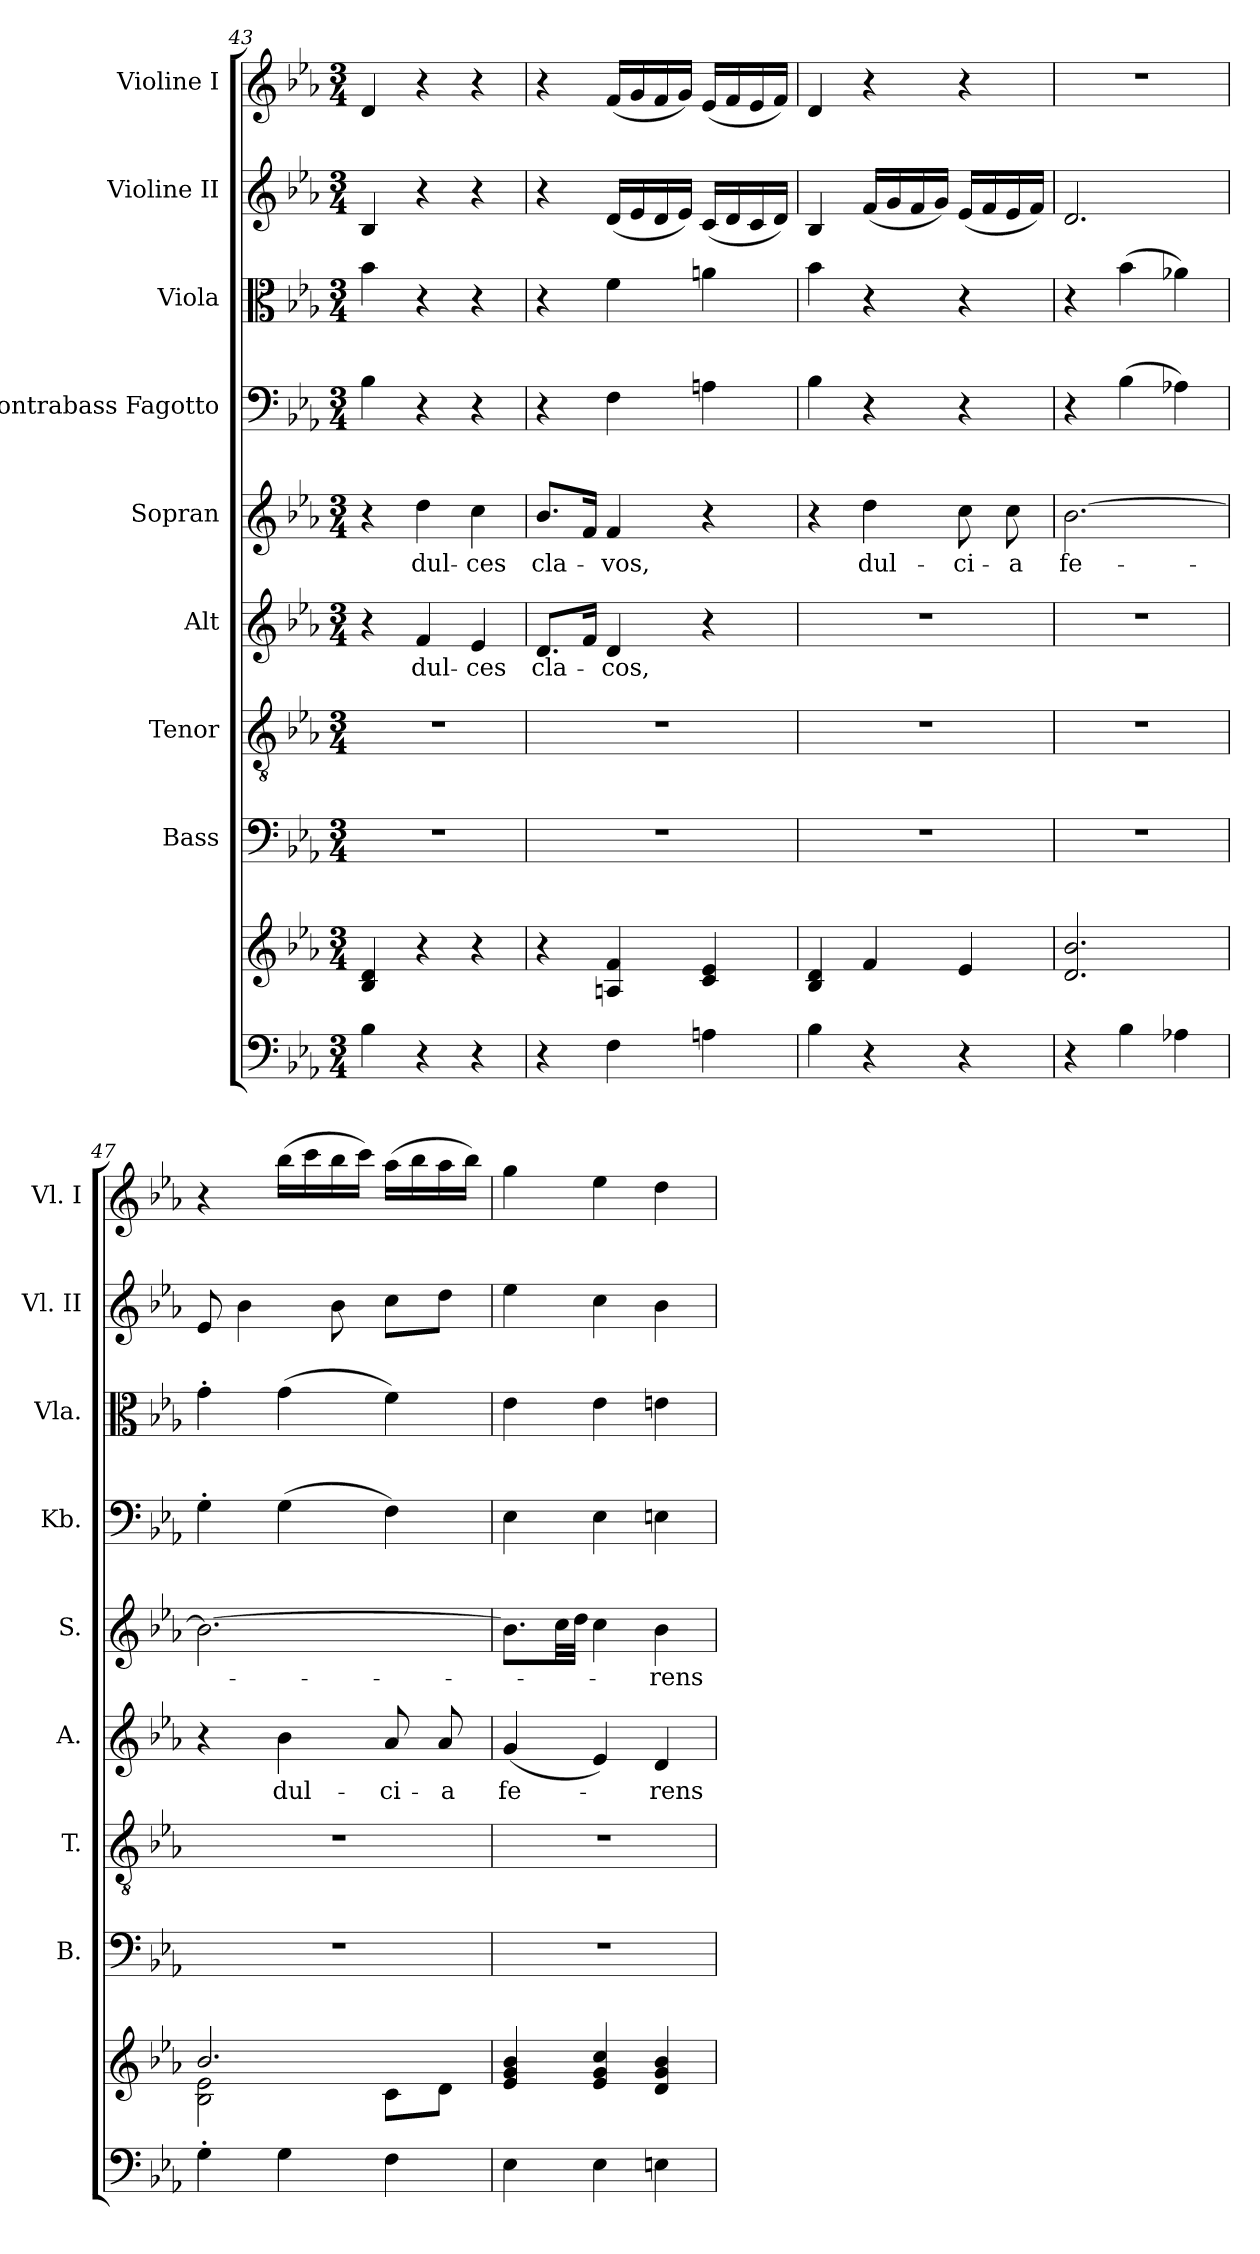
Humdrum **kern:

**kern	**kern	**kern	**kern	**kern	**text	**kern	**text	**kern	**kern	**kern	**kern
*part9	*part9	*part8	*part7	*part6	*part6	*part5	*part5	*part4	*part3	*part2	*part1
*staff10	*staff9	*staff8	*staff7	*staff6	*staff6	*staff5	*staff5	*staff4	*staff3	*staff2	*staff1
*	*	*I"Bass	*I"Tenor	*I"Alt	*	*I"Sopran	*	*I"Kontrabass Fagotto	*I"Viola	*I"Violine II	*I"Violine I
*	*	*I'B.	*I'T.	*I'A.	*	*I'S.	*	*I'Kb.	*I'Vla.	*I'Vl. II	*I'Vl. I
*clefF4	*clefG2	*clefF4	*clefGv2	*clefG2	*	*clefG2	*	*clefF4	*clefC3	*clefG2	*clefG2
*	*	*	*	*	*	*	*	*ITrd7c12	*	*	*
*k[b-e-a-]	*k[b-e-a-]	*k[b-e-a-]	*k[b-e-a-]	*k[b-e-a-]	*	*k[b-e-a-]	*	*k[b-e-a-]	*k[b-e-a-]	*k[b-e-a-]	*k[b-e-a-]
*E-:	*E-:	*E-:	*E-:	*E-:	*	*E-:	*	*E-:	*E-:	*E-:	*E-:
*M3/4	*M3/4	*M3/4	*M3/4	*M3/4	*	*M3/4	*	*M3/4	*M3/4	*M3/4	*M3/4
=43	=43	=43	=43	=43	=43	=43	=43	=43	=43	=43	=43
4B-\	4B-/ 4d/	2.r	2.r	4r	.	4r	.	4BB-\	4b-\	4B-/	4d/
!	!	!	!	!	!LO:LY:b	!	!LO:LY:b	!	!	!	!
4r	4r	.	.	4f/	dul-	4dd\	dul-	4r	4r	4r	4r
!	!	!	!	!	!LO:LY:b	!	!LO:LY:b	!	!	!	!
4r	4r	.	.	4e-/	-ces	4cc\	-ces	4r	4r	4r	4r
=44	=44	=44	=44	=44	=44	=44	=44	=44	=44	=44	=44
!	!	!	!	!	!LO:LY:b	!	!LO:LY:b	!	!	!	!
4r	4r	2.r	2.r	8.d/L	cla-	8.b-/L	cla-	4r	4r	4r	4r
.	.	.	.	16f/Jk	.	16f/Jk	.	.	.	.	.
!	!	!	!	!	!LO:LY:b	!	!LO:LY:b	!	!	!	!
4F\	4An/ 4f/	.	.	4d/	-cos,	4f/	-vos,	4FF\	4f\	(<16d/LL	(<16f/LL
.	.	.	.	.	.	.	.	.	.	16e-/	16g/
.	.	.	.	.	.	.	.	.	.	16d/	16f/
.	.	.	.	.	.	.	.	.	.	16e-/JJ)	16g/JJ)
4An\	4c/ 4e-/	.	.	4r	.	4r	.	4AAn\	4an\	(<16c/LL	(<16e-/LL
.	.	.	.	.	.	.	.	.	.	16d/	16f/
.	.	.	.	.	.	.	.	.	.	16c/	16e-/
.	.	.	.	.	.	.	.	.	.	16d/JJ)	16f/JJ)
=45	=45	=45	=45	=45	=45	=45	=45	=45	=45	=45	=45
4B-\	4B-/ 4d/	2.r	2.r	2.r	.	4r	.	4BB-\	4b-\	4B-/	4d/
!	!	!	!	!	!	!	!LO:LY:b	!	!	!	!
4r	4f/	.	.	.	.	4dd\	dul-	4r	4r	(<16f/LL	4r
.	.	.	.	.	.	.	.	.	.	16g/	.
.	.	.	.	.	.	.	.	.	.	16f/	.
.	.	.	.	.	.	.	.	.	.	16g/JJ)	.
!	!	!	!	!	!	!	!LO:LY:b	!	!	!	!
4r	4e-/	.	.	.	.	8cc\	-ci-	4r	4r	(<16e-/LL	4r
.	.	.	.	.	.	.	.	.	.	16f/	.
!	!	!	!	!	!	!	!LO:LY:b	!	!	!	!
.	.	.	.	.	.	8cc\	-a	.	.	16e-/	.
.	.	.	.	.	.	.	.	.	.	16f/JJ)	.
!!LO:PB:g=z
=46	=46	=46	=46	=46	=46	=46	=46	=46	=46	=46	=46
!	!	!	!	!	!	!	!LO:LY:b	!	!	!	!
4r	2.d/ 2.b-/	2.r	2.r	2.r	.	[2.b-\	fe-	4r	4r	2.d/	2.r
4B-\	.	.	.	.	.	.	.	(>4BB-\	(>4b-\	.	.
4A-X\	.	.	.	.	.	.	.	4AA-X\)	4a-X\)	.	.
=47	=47	=47	=47	=47	=47	=47	=47	=47	=47	=47	=47
*	*^	*	*	*	*	*	*	*	*	*	*
4G'>\	2.b-/	2B-\ 2e-\	2.r	2.r	4r	.	2.b-\_	.	4GG'>\	4g'>\	8e-/	4r
.	.	.	.	.	.	.	.	.	.	.	4b-\	.
!	!	!	!	!	!	!LO:LY:b	!	!	!	!	!	!
4G\	.	.	.	.	4b-\	dul-	.	.	(>4GG\	(>4g\	.	(>16bb-\LL
.	.	.	.	.	.	.	.	.	.	.	.	16ccc\
.	.	.	.	.	.	.	.	.	.	.	8b-\	16bb-\
.	.	.	.	.	.	.	.	.	.	.	.	16ccc\JJ)
!	!	!	!	!	!	!LO:LY:b	!	!	!	!	!	!
4F\	.	8c\L	.	.	8a-/	-ci-	.	.	4FF\)	4f\)	8cc\L	(>16aa-\LL
.	.	.	.	.	.	.	.	.	.	.	.	16bb-\
!	!	!	!	!	!	!LO:LY:b	!	!	!	!	!	!
.	.	8d\J	.	.	8a-/	-a	.	.	.	.	8dd\J	16aa-\
.	.	.	.	.	.	.	.	.	.	.	.	16bb-\JJ)
*	*v	*v	*	*	*	*	*	*	*	*	*	*
=48	=48	=48	=48	=48	=48	=48	=48	=48	=48	=48	=48
!	!	!	!	!	!LO:LY:b	!	!	!	!	!	!
4E-\	4e-/ 4g/ 4b-/	2.r	2.r	(<4g/	fe-	8.b-\L]	.	4EE-\	4e-\	4ee-\	4gg\
.	.	.	.	.	.	32cc\LL	.	.	.	.	.
.	.	.	.	.	.	32dd\JJJ	.	.	.	.	.
4E-\	4e-/ 4g/ 4cc/	.	.	4e-/)	.	4cc\	.	4EE-\	4e-\	4cc\	4ee-\
!	!	!	!	!	!LO:LY:b	!	!LO:LY:b	!	!	!	!
4En\	4d/ 4g/ 4b-/	.	.	4d/	-rens	4b-\	-rens	4EEn\	4en\	4b-\	4dd\
=	=	=	=	=	=	=	=	=	=	=	=
*-	*-	*-	*-	*-	*-	*-	*-	*-	*-	*-	*-
